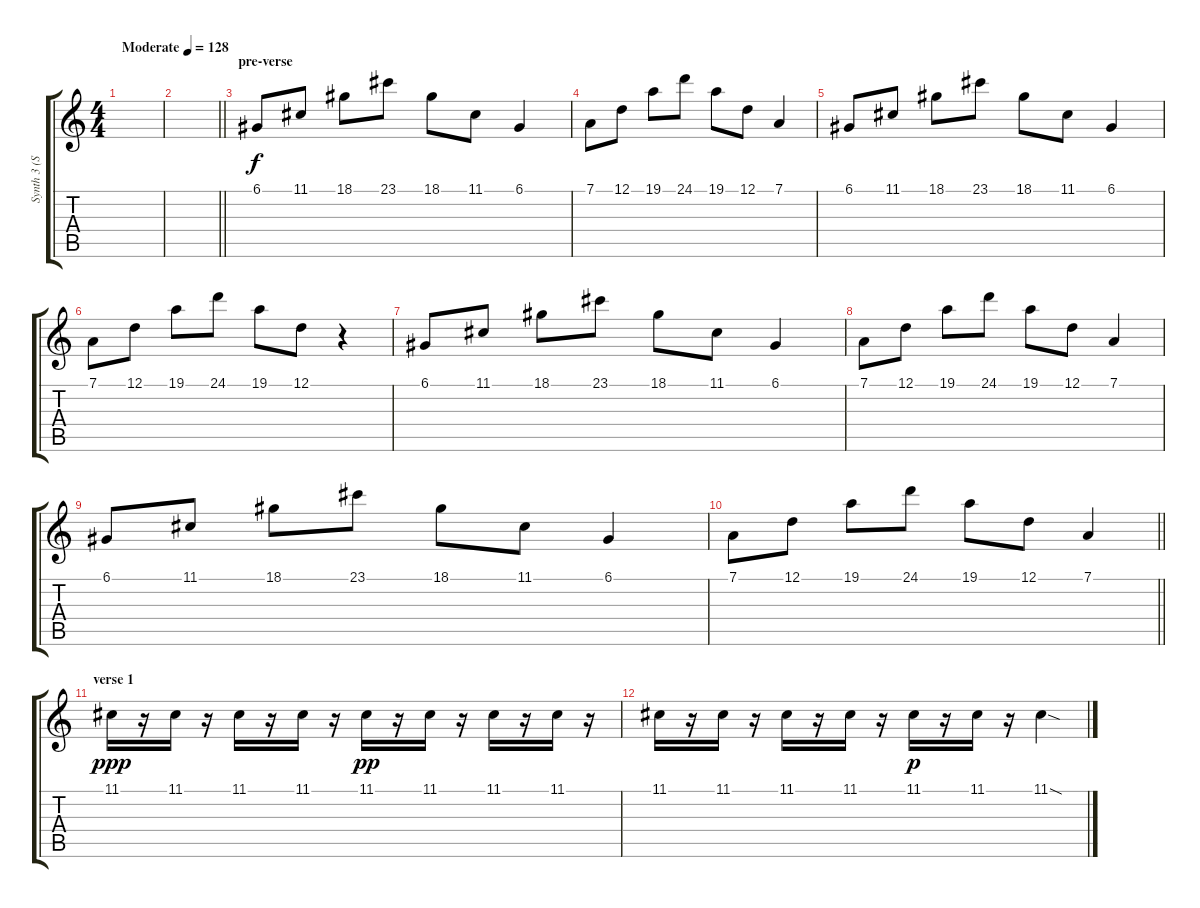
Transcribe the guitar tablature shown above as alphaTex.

\track ("Synth 3 (Semple)" "Synth 3 (S") {instrument lead1square}
\staff {score tabs}
\tuning (D4 A3 F3 C3 G2 C2) {hide}
\ts (4 4)
\tempo (128 "Moderate")
\clef g2
\ks c
|
\barLineRight lightlight
|
\section ("" "pre-verse")
6.1.8 11.1.8 18.1.8 23.1.8 18.1.8 11.1.8 6.1.4 |
7.1.8 12.1.8 19.1.8 24.1.8 19.1.8 12.1.8 7.1.4 |
6.1.8 11.1.8 18.1.8 23.1.8 18.1.8 11.1.8 6.1.4 |
7.1.8 12.1.8 19.1.8 24.1.8 19.1.8 12.1.8 r.4 |
6.1.8 11.1.8 18.1.8 23.1.8 18.1.8 11.1.8 6.1.4 |
7.1.8 12.1.8 19.1.8 24.1.8 19.1.8 12.1.8 7.1.4 |
6.1.8 11.1.8 18.1.8 23.1.8 18.1.8 11.1.8 6.1.4 |
\barLineRight lightlight
7.1.8 12.1.8 19.1.8 24.1.8 19.1.8 12.1.8 7.1.4 |
\section ("" "verse 1")
11.1.16{dy ppp} r.16 11.1.16 r.16 11.1.16 r.16 11.1.16 r.16 11.1.16{dy pp} r.16 11.1.16 r.16 11.1.16 r.16 11.1.16 r.16 |
11.1.16 r.16 11.1.16 r.16 11.1.16 r.16 11.1.16 r.16 11.1.16{dy p} r.16 11.1.16 r.16 11.1{sod}.4
